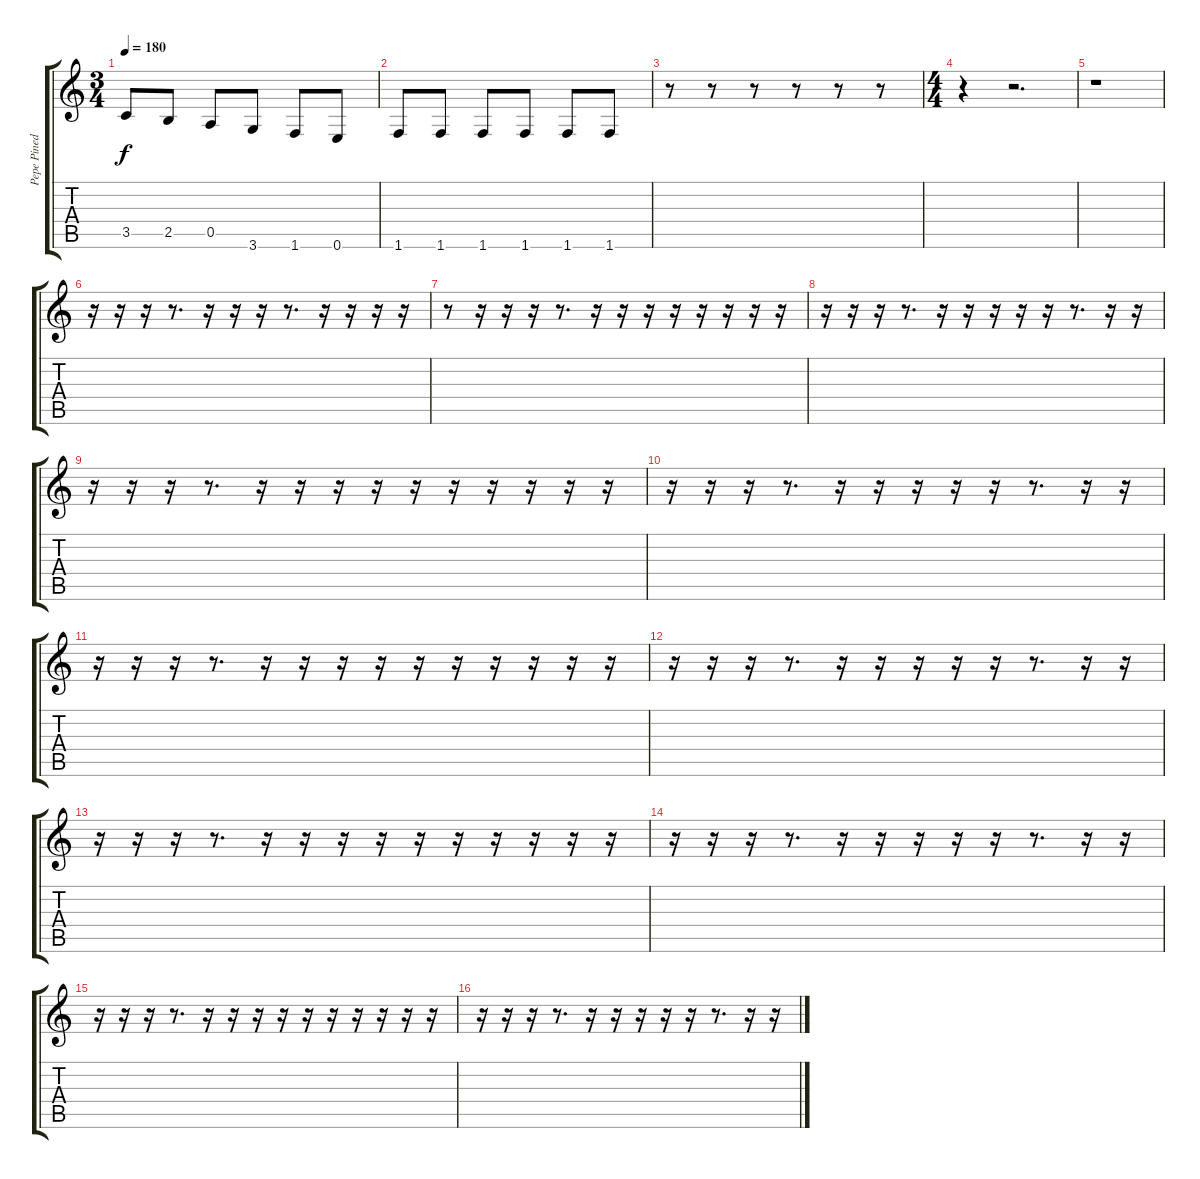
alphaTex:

\track ("Pepe Pinedo" "Pepe Pined") {instrument electricbassfinger}
\staff {score tabs}
\tuning (E4 B3 G3 D3 A2 E2) {hide}
\ts (3 4)
\tempo 180
\clef g2
\ks c
3.5.8{dy f} 2.5.8 0.5.8 3.6.8 1.6.8 0.6.8 |
1.6.8 1.6.8 1.6.8 1.6.8 1.6.8 1.6.8 |
r.8 r.8 r.8 r.8 r.8 r.8 |
\ts (4 4)
r.4 r.2{d} |
r.1 |
r.16 r.16 r.16 r.8{d} r.16 r.16 r.16 r.8{d} r.16 r.16 r.16 r.16 |
r.8 r.16 r.16 r.16 r.8{d} r.16 r.16 r.16 r.16 r.16 r.16 r.16 r.16 |
r.16 r.16 r.16 r.8{d} r.16 r.16 r.16 r.16 r.16 r.8{d} r.16 r.16 |
r.16 r.16 r.16 r.8{d} r.16 r.16 r.16 r.16 r.16 r.16 r.16 r.16 r.16 r.16 |
r.16 r.16 r.16 r.8{d} r.16 r.16 r.16 r.16 r.16 r.8{d} r.16 r.16 |
r.16 r.16 r.16 r.8{d} r.16 r.16 r.16 r.16 r.16 r.16 r.16 r.16 r.16 r.16 |
r.16 r.16 r.16 r.8{d} r.16 r.16 r.16 r.16 r.16 r.8{d} r.16 r.16 |
r.16 r.16 r.16 r.8{d} r.16 r.16 r.16 r.16 r.16 r.16 r.16 r.16 r.16 r.16 |
r.16 r.16 r.16 r.8{d} r.16 r.16 r.16 r.16 r.16 r.8{d} r.16 r.16 |
r.16 r.16 r.16 r.8{d} r.16 r.16 r.16 r.16 r.16 r.16 r.16 r.16 r.16 r.16 |
r.16 r.16 r.16 r.8{d} r.16 r.16 r.16 r.16 r.16 r.8{d} r.16 r.16
